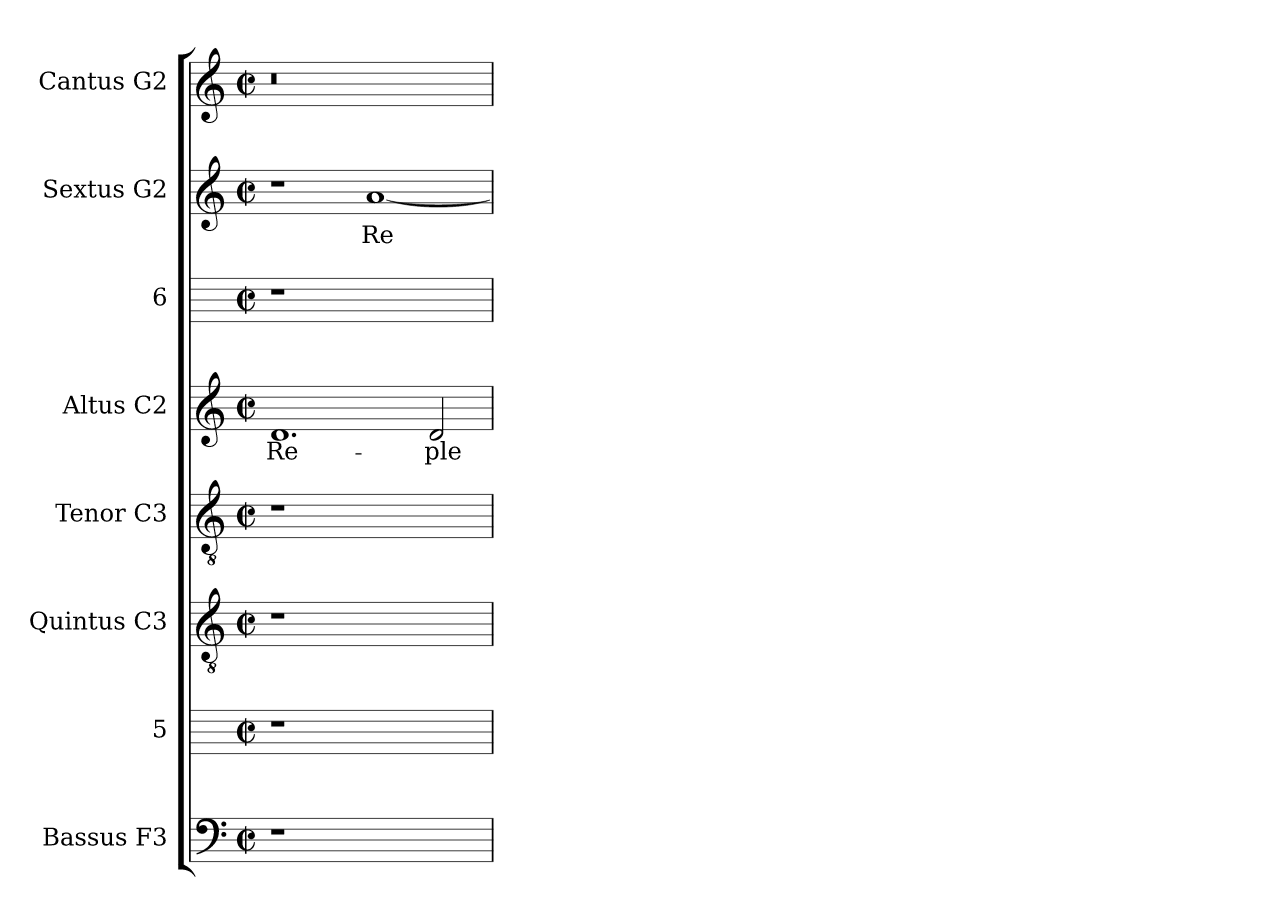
**kern	**kern	**kern	**kern	**kern	**text	**kern	**kern	**text	**kern
*part8	*part7	*part6	*part5	*part4	*part4	*part3	*part2	*part2	*part1
*staff8	*staff7	*staff6	*staff5	*staff4	*staff4	*staff3	*staff2	*staff2	*staff1
*I"Bassus  F3	*I"5	*I"Quintus  C3	*I"Tenor  C3	*I"Altus  C2	*	*I"6	*I"Sextus  G2	*	*I"Cantus  G2
*I'B	*	*	*I'T	*I'A	*	*	*	*	*I'C
!!LO:PB:g=z
*stria5	*stria5	*stria5	*stria5	*stria5	*	*stria5	*stria5	*	*stria5
*clefF4	*	*clefGv2	*clefGv2	*clefG2	*	*	*clefG2	*	*clefG2
*k[]	*k[]	*k[]	*k[]	*k[]	*	*k[]	*k[]	*	*k[]
*C:	*C:	*C:	*C:	*C:	*	*C:	*C:	*	*C:
*M2/2	*M2/2	*M2/2	*M2/2	*M2/2	*	*M2/2	*M2/2	*	*M2/2
*met(c|)	*met(c|)	*met(c|)	*met(c|)	*met(c|)	*	*met(c|)	*met(c|)	*	*met(c|)
=1	=1	=1	=1	=1	=1	=1	=1	=1	=1
!	!	!	!	!	!LO:LY:b:cj	!	!	!	!
1r	1r	1r	1r	1.d	Re-	1r	1r	.	0r
!	!	!	!	!	!	!	!	!LO:LY:b:cj	!
1ryy	1ryy	1ryy	1ryy	.	.	1ryy	[<1a	Re-	.
!	!	!	!	!	!LO:LY:b:cj	!	!	!	!
.	.	.	.	2d/	-ple-	.	.	.	.
=	=	=	=	=	=	=	=	=	=
*-	*-	*-	*-	*-	*-	*-	*-	*-	*-
